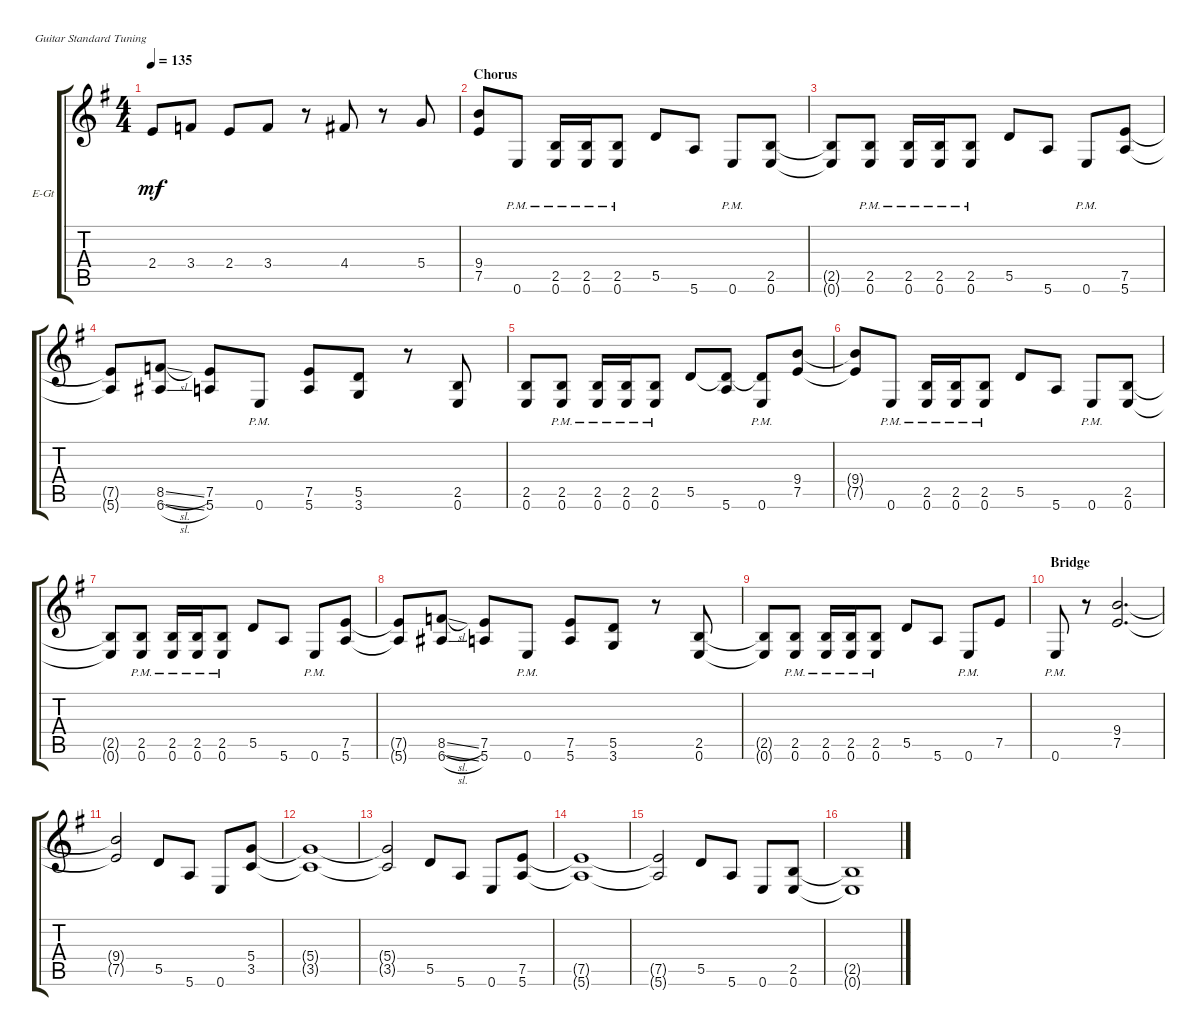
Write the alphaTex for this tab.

\defaultSystemsLayout 4
\bracketExtendMode groupsimilarinstruments
\firstSystemTrackNameOrientation horizontal
\otherSystemsTrackNameOrientation horizontal
\track ("Electric Guitar" "E-Gt") {instrument distortionguitar}
\staff {score tabs}
\tuning (E4 B3 G3 D3 A2 E2)
\ts (4 4)
\tempo 135
\clef g2
\ks g
2.4{t}.8{dy mf} 3.4.8 2.4.8 3.4.8 r.8 4.4.8 r.8 5.4.8 |
\section ("" "Chorus")
(7.5 9.4).8 0.6{pm}.8 (0.6 2.5{pm}).16 (0.6 2.5{pm}).16 (0.6 2.5{pm}).8 5.5.8 5.6.8 0.6{pm}.8 (0.6 2.5).8 |
(2.5{t} 0.6{t}).8 (0.6{pm} 2.5{pm}).8 (0.6{pm} 2.5{pm}).16 (0.6{pm} 2.5{pm}).16 (0.6{pm} 2.5{pm}).8 5.5.8 5.6.8 0.6{pm}.8 (5.6 7.5).8 |
(7.5{t} 5.6{t}).8 (6.6{sl} 8.5{sl}).8 (5.6 7.5).8 0.6{pm}.8 (5.6 7.5).8 (5.5 3.6).8 r.8 (0.6 2.5).8 |
(0.6 2.5).8 (2.5{pm} 0.6{pm}).8 (2.5{pm} 0.6{pm}).16 (2.5{pm} 0.6{pm}).16 (2.5{pm} 0.6{pm}).8 5.5.8 (5.6 5.5{t}).8 (0.6{pm} 5.5{t}).8 (7.5 9.4).8 |
(9.4{t} 7.5{t}).8 0.6{pm}.8 (0.6{pm} 2.5{pm}).16 (0.6{pm} 2.5{pm}).16 (0.6{pm} 2.5{pm}).8 5.5.8 5.6.8 0.6{pm}.8 (0.6 2.5).8 |
(2.5{t} 0.6{t}).8 (0.6{pm} 2.5{pm}).8 (0.6{pm} 2.5{pm}).16 (0.6{pm} 2.5{pm}).16 (0.6{pm} 2.5{pm}).8 5.5.8 5.6.8 0.6{pm}.8 (5.6 7.5).8 |
(7.5{t} 5.6{t}).8 (6.6{sl} 8.5{sl}).8 (5.6 7.5).8 0.6{pm}.8 (5.6 7.5).8 (5.5 3.6).8 r.8 (0.6 2.5).8 |
(2.5{t} 0.6{t}).8 (0.6{pm} 2.5{pm}).8 (0.6{pm} 2.5{pm}).16 (0.6{pm} 2.5{pm}).16 (0.6{pm} 2.5{pm}).8 5.5.8 5.6.8 0.6{pm}.8 7.5.8 |
\section ("" "Bridge")
0.6{pm}.8 r.8 (7.5 9.4).2{d} |
(9.4{t} 7.5{t}).2 5.5.8 5.6.8 0.6.8 (3.5 5.4).8 |
(3.5{t} 5.4{t}).1 |
(5.4{t} 3.5{t}).2 5.5.8 5.6.8 0.6.8 (5.6 7.5).8 |
(7.5{t} 5.6{t}).1 |
(5.6{t} 7.5{t}).2 5.5.8 5.6.8 0.6.8 (0.6 2.5).8 |
(2.5{t} 0.6{t}).1
